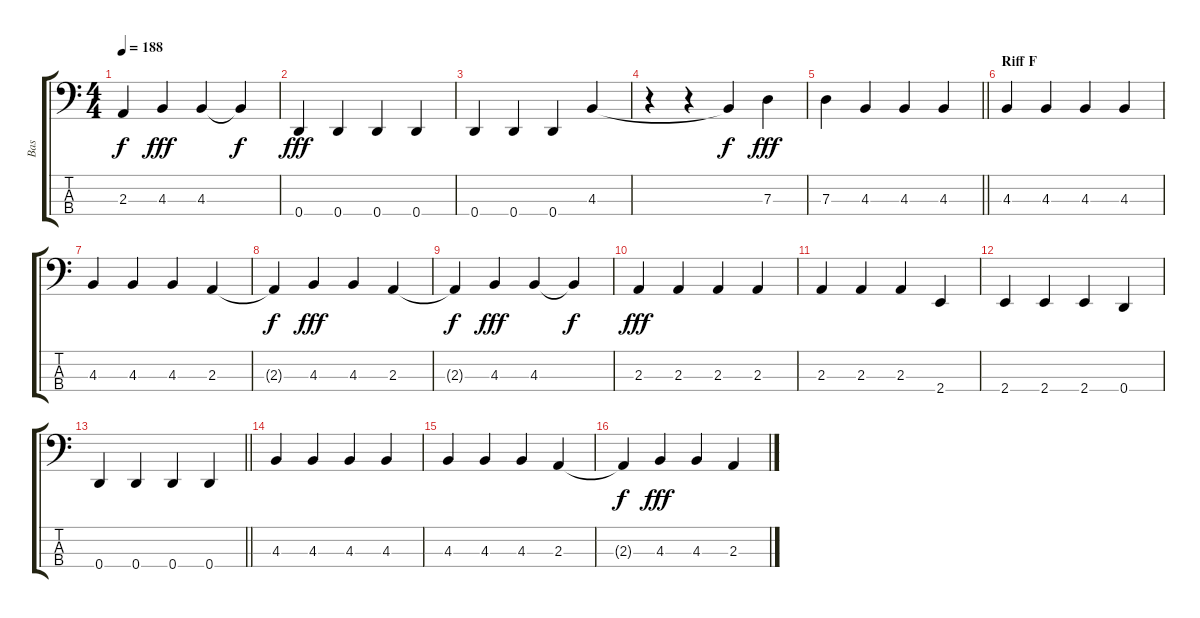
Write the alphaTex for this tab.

\track ("Bas" "Bas") {instrument electricbassfinger}
\staff {score tabs}
\tuning (F2 C2 G1 D1) {hide}
\ts (4 4)
\tempo 188
\clef f4
\ks c
2.3{t}.4{dy f} 4.3.4{dy fff} 4.3.4 4.3{t}.4{dy f} |
0.4.4{dy fff} 0.4.4 0.4.4 0.4.4 |
0.4.4 0.4.4 0.4.4 4.3.4 |
r.4 r.4 4.3{t}.4{dy f} 7.3.4{dy fff} |
\barLineRight lightlight
7.3.4 4.3.4 4.3.4 4.3.4 |
\section ("" "Riff F")
4.3.4{volume 16} 4.3.4 4.3.4 4.3.4 |
4.3.4 4.3.4 4.3.4 2.3.4 |
2.3{t}.4{dy f} 4.3.4{dy fff} 4.3.4 2.3.4 |
2.3{t}.4{dy f} 4.3.4{dy fff} 4.3.4 4.3{t}.4{dy f} |
2.3.4{dy fff} 2.3.4 2.3.4 2.3.4 |
2.3.4 2.3.4 2.3.4 2.4.4 |
2.4.4 2.4.4 2.4.4 0.4.4 |
\barLineRight lightlight
0.4.4 0.4.4 0.4.4 0.4.4 |
4.3.4 4.3.4 4.3.4 4.3.4 |
4.3.4 4.3.4 4.3.4 2.3.4 |
2.3{t}.4{dy f} 4.3.4{dy fff} 4.3.4 2.3.4
